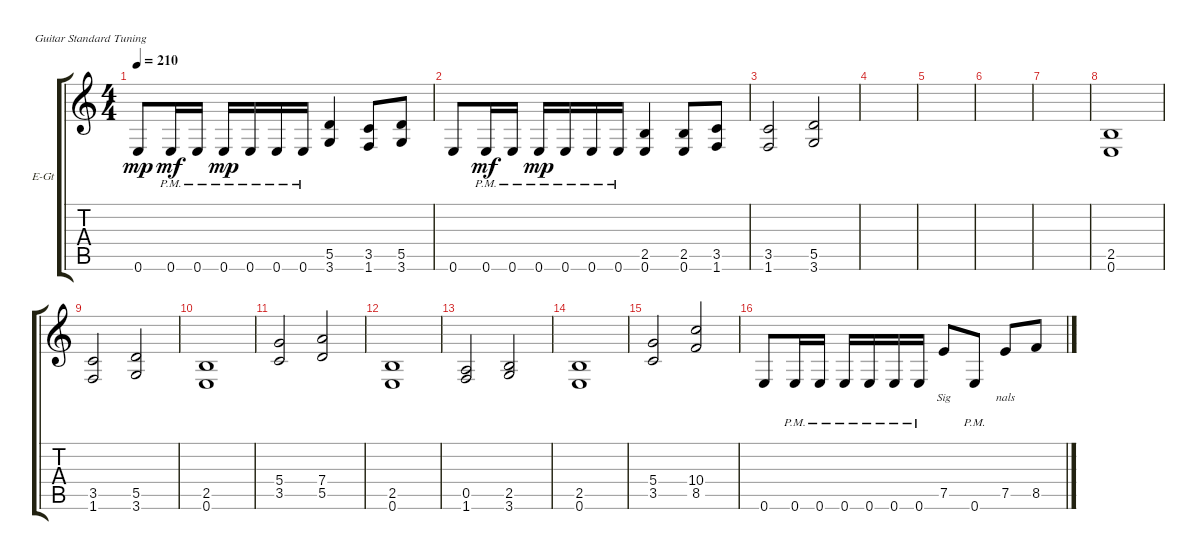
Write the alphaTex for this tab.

\bracketExtendMode groupsimilarinstruments
\firstSystemTrackNameOrientation horizontal
\otherSystemsTrackNameOrientation horizontal
\track ("Electric Guitar 1" "E-Gt") {instrument distortionguitar}
\staff {score tabs}
\tuning (E4 B3 G3 D3 A2 E2)
\ts (4 4)
\tempo 210
\clef g2
\ks c
0.6.8{dy mp} 0.6{pm}.16{dy mf} 0.6{pm}.16 0.6{pm}.16{dy mp} 0.6{pm}.16 0.6{pm}.16 0.6{pm}.16 (5.5 3.6).4 (3.5 1.6).8 (5.5 3.6).8 |
0.6.8 0.6{pm}.16{dy mf} 0.6{pm}.16 0.6{pm}.16{dy mp} 0.6{pm}.16 0.6{pm}.16 0.6{pm}.16 (2.5 0.6).4 (2.5 0.6).8 (3.5 1.6).8 |
(3.5 1.6).2 (5.5 3.6).2 |
|
|
|
|
(0.6 2.5).1 |
(1.6 3.5).2 (3.6 5.5).2 |
(0.6 2.5).1 |
(3.5 5.4).2 (5.5 7.4).2 |
(0.6 2.5).1 |
(1.6 0.5).2 (3.6 2.5).2 |
(0.6 2.5).1 |
(3.5 5.4).2 (8.5 10.4).2 |
0.6.8{lyrics (0 "") lyrics (1 "") lyrics (2 "") lyrics (3 "") lyrics (4 "")} 0.6{pm}.16{lyrics (0 "") lyrics (1 "") lyrics (2 "") lyrics (3 "") lyrics (4 "")} 0.6{pm}.16{lyrics (0 "") lyrics (1 "") lyrics (2 "") lyrics (3 "") lyrics (4 "")} 0.6{pm}.16{lyrics (0 "") lyrics (1 "") lyrics (2 "") lyrics (3 "") lyrics (4 "")} 0.6{pm}.16{lyrics (0 "") lyrics (1 "") lyrics (2 "") lyrics (3 "") lyrics (4 "")} 0.6{pm}.16{lyrics (0 "") lyrics (1 "") lyrics (2 "") lyrics (3 "") lyrics (4 "")} 0.6{pm}.16{lyrics (0 "") lyrics (1 "") lyrics (2 "") lyrics (3 "") lyrics (4 "")} 7.5.8{lyrics (0 "") lyrics (1 "Sig") lyrics (2 "") lyrics (3 "") lyrics (4 "")} 0.6{pm}.8{lyrics (0 "") lyrics (1 "") lyrics (2 "") lyrics (3 "") lyrics (4 "")} 7.5.8{lyrics (0 "") lyrics (1 "nals") lyrics (2 "") lyrics (3 "") lyrics (4 "")} 8.5.8{lyrics (0 "") lyrics (1 "") lyrics (2 "") lyrics (3 "") lyrics (4 "")}
